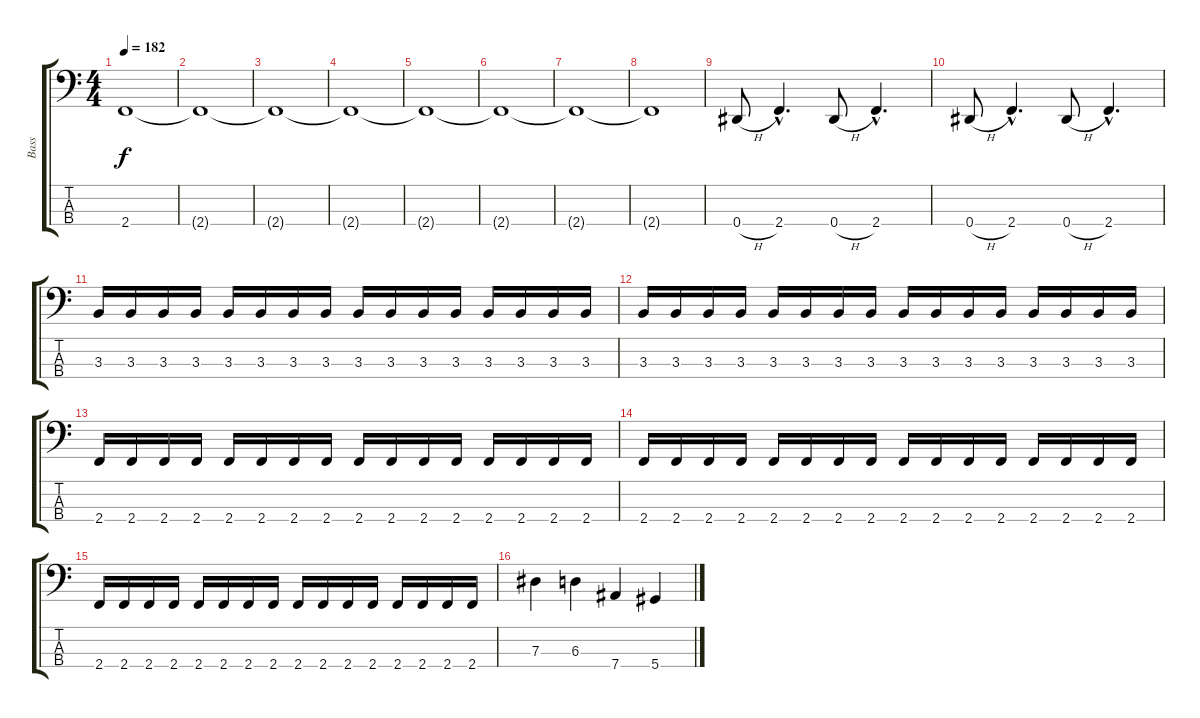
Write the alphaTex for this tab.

\track ("Bass" "Bass") {instrument electricbasspick}
\staff {score tabs}
\tuning (Gb2 Db2 Ab1 Eb1) {hide}
\ts (4 4)
\tempo 182
\clef f4
\ks c
2.4{t}.1{dy f} |
2.4{t}.1 |
2.4{t}.1 |
2.4{t}.1 |
2.4{t}.1 |
2.4{t}.1 |
2.4{t}.1 |
2.4{t}.1 |
0.4{h}.8 2.4{hac}.4{d} 0.4{h}.8 2.4{hac}.4{d} |
0.4{h}.8 2.4{hac}.4{d} 0.4{h}.8 2.4{hac}.4{d} |
3.3.16 3.3.16 3.3.16 3.3.16 3.3.16 3.3.16 3.3.16 3.3.16 3.3.16 3.3.16 3.3.16 3.3.16 3.3.16 3.3.16 3.3.16 3.3.16 |
3.3.16 3.3.16 3.3.16 3.3.16 3.3.16 3.3.16 3.3.16 3.3.16 3.3.16 3.3.16 3.3.16 3.3.16 3.3.16 3.3.16 3.3.16 3.3.16 |
2.4.16 2.4.16 2.4.16 2.4.16 2.4.16 2.4.16 2.4.16 2.4.16 2.4.16 2.4.16 2.4.16 2.4.16 2.4.16 2.4.16 2.4.16 2.4.16 |
2.4.16 2.4.16 2.4.16 2.4.16 2.4.16 2.4.16 2.4.16 2.4.16 2.4.16 2.4.16 2.4.16 2.4.16 2.4.16 2.4.16 2.4.16 2.4.16 |
2.4.16 2.4.16 2.4.16 2.4.16 2.4.16 2.4.16 2.4.16 2.4.16 2.4.16 2.4.16 2.4.16 2.4.16 2.4.16 2.4.16 2.4.16 2.4.16 |
7.3.4 6.3.4 7.4.4 5.4.4
